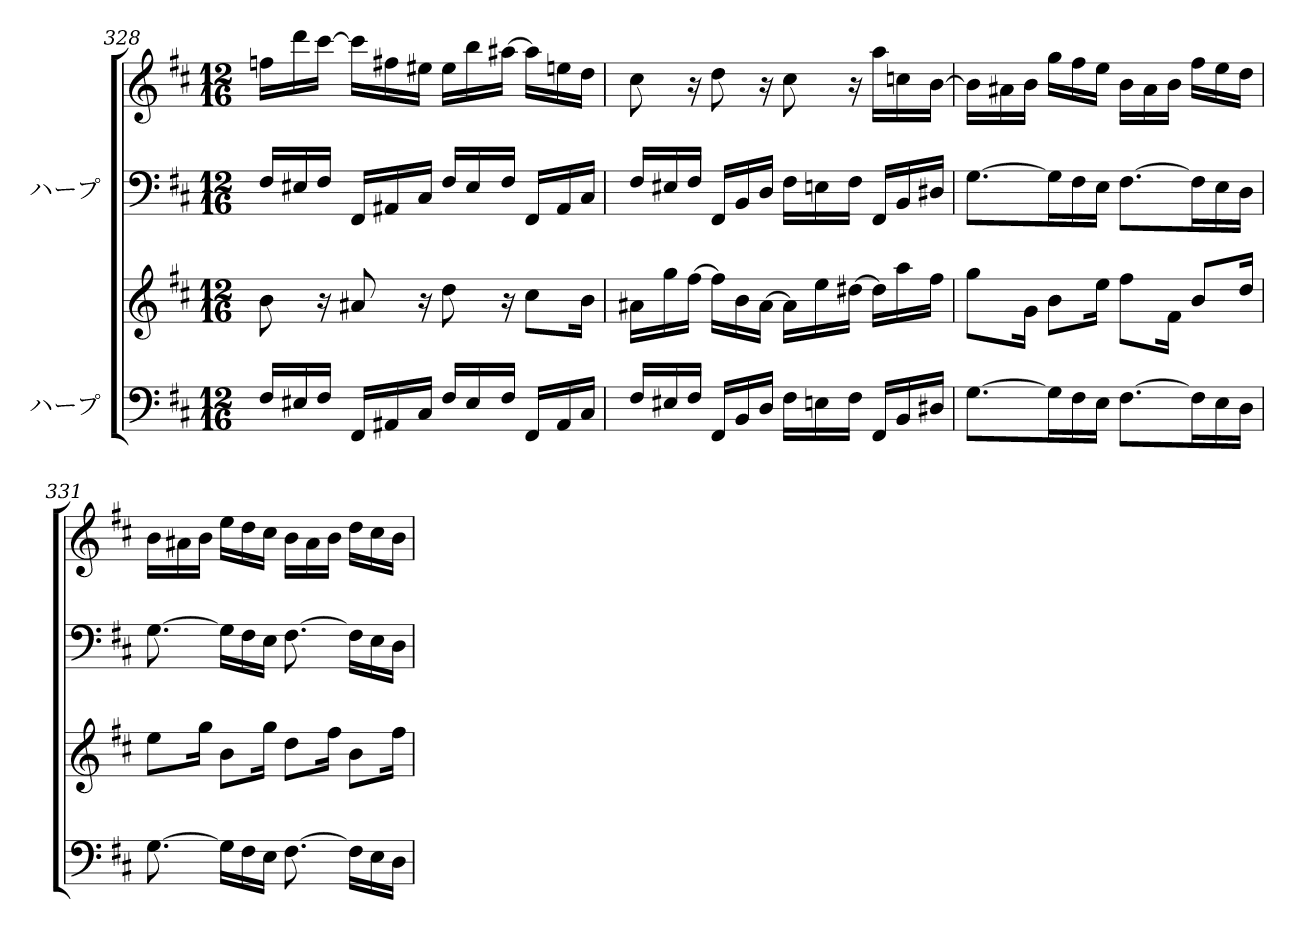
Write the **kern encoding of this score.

**kern	**kern	**kern	**kern
*part2	*part2	*part1	*part1
*staff4	*staff3	*staff2	*staff1
*I"ハープ	*	*I"ハープ	*
!!LO:LB:g=z
*clefF4	*clefG2	*clefF4	*clefG2
*k[f#c#]	*k[f#c#]	*k[f#c#]	*k[f#c#]
*M12/16	*M12/16	*M12/16	*M12/16
=328	=328	=328	=328
16F#/LL	8b\	16F#/LL	16ffn\LL
16E#X/	.	16E#X/	16ddd\
16F#/JJ	16r	16F#/JJ	[16ccc#\JJ
16FF#/LL	8a#X/	16FF#/LL	16ccc#\LL]
16AA#X/	.	16AA#X/	16ff#X\
16C#/JJ	16r	16C#/JJ	16ee#X\JJ
16F#/LL	8dd\	16F#/LL	16ee#\LL
16E#/	.	16E#/	16bb\
16F#/JJ	16r	16F#/JJ	[16aa#X\JJ
16FF#/LL	8cc#\L	16FF#/LL	16aa#\LL]
16AA#/	.	16AA#/	16een\
16C#/JJ	16b\Jk	16C#/JJ	16dd\JJ
=329	=329	=329	=329
16F#/LL	16a#X\LL	16F#/LL	8cc#\
16E#X/	16gg\	16E#X/	.
16F#/JJ	[16ff#\JJ	16F#/JJ	16r
16FF#/LL	16ff#\LL]	16FF#/LL	8dd\
16BB/	16b\	16BB/	.
16D/JJ	[16a#\JJ	16D/JJ	16r
16F#\LL	16a#\LL]	16F#\LL	8cc#\
16En\	16ee\	16En\	.
16F#\JJ	[16dd#X\JJ	16F#\JJ	16r
16FF#/LL	16dd#\LL]	16FF#/LL	16aa\LL
16BB/	16aa\	16BB/	16ccn\
16D#X/JJ	16ff#\JJ	16D#X/JJ	[16b\JJ
=330	=330	=330	=330
[8.G\L	8gg\L	[8.G\L	16b\LL]
.	.	.	16a#X\
.	16g\Jk	.	16b\JJ
16G\L]	8b\L	16G\L]	16gg\LL
16F#\	.	16F#\	16ff#\
16E\JJ	16ee\Jk	16E\JJ	16ee\JJ
[8.F#\L	8ff#\L	[8.F#\L	16b\LL
.	.	.	16a#\
.	16f#\Jk	.	16b\JJ
16F#\L]	8b/L	16F#\L]	16ff#\LL
16E\	.	16E\	16ee\
16D\JJ	16dd/Jk	16D\JJ	16dd\JJ
!!LO:PB:g=z
=331	=331	=331	=331
[8.G\	8ee\L	[8.G\	16b\LL
.	.	.	16a#X\
.	16gg\Jk	.	16b\JJ
16G\LL]	8b\L	16G\LL]	16ee\LL
16F#\	.	16F#\	16dd\
16E\JJ	16gg\Jk	16E\JJ	16cc#\JJ
[8.F#\	8dd\L	[8.F#\	16b\LL
.	.	.	16a#\
.	16ff#\Jk	.	16b\JJ
16F#\LL]	8b\L	16F#\LL]	16dd\LL
16E\	.	16E\	16cc#\
16D\JJ	16ff#\Jk	16D\JJ	16b\JJ
=	=	=	=
*-	*-	*-	*-
